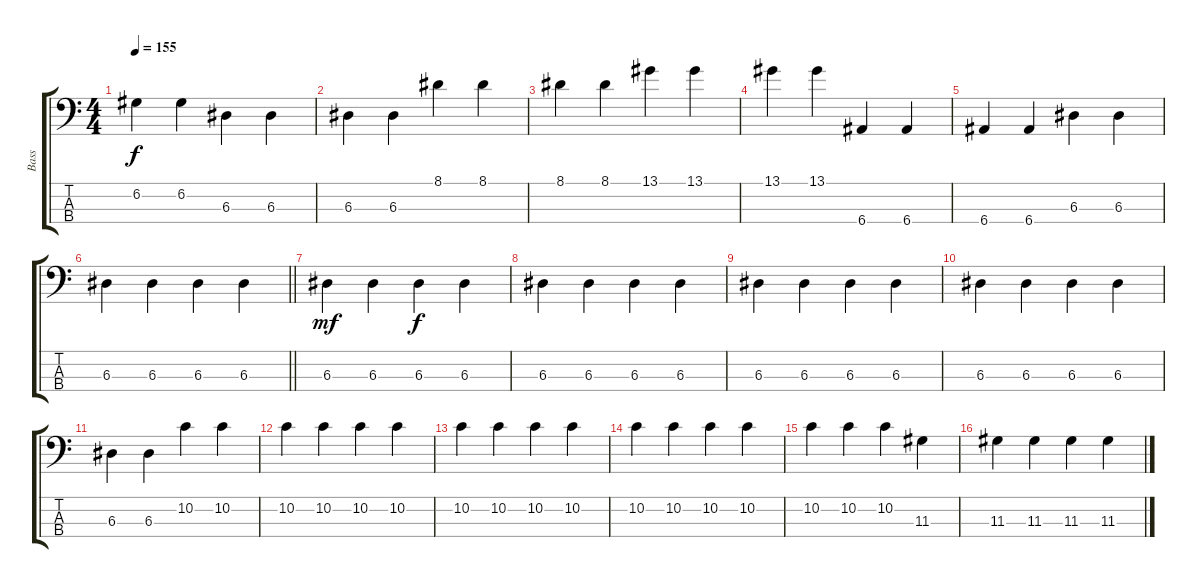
\track ("Bass" "Bass") {instrument electricbassfinger}
\staff {score tabs}
\tuning (G2 D2 A1 E1) {hide}
\ts (4 4)
\tempo 155
\clef f4
\ks c
6.2.4{dy f} 6.2.4 6.3.4 6.3.4 |
6.3.4 6.3.4 8.1.4 8.1.4 |
8.1.4 8.1.4 13.1.4 13.1.4 |
13.1.4 13.1.4 6.4.4 6.4.4 |
6.4.4 6.4.4 6.3.4 6.3.4 |
\barLineRight lightlight
6.3.4 6.3.4 6.3.4 6.3.4 |
6.3.4{dy mf} 6.3.4 6.3.4{dy f} 6.3.4 |
6.3.4 6.3.4 6.3.4 6.3.4 |
6.3.4 6.3.4 6.3.4 6.3.4 |
6.3.4 6.3.4 6.3.4 6.3.4 |
6.3.4 6.3.4 10.2.4 10.2.4 |
10.2.4 10.2.4 10.2.4 10.2.4 |
10.2.4 10.2.4 10.2.4 10.2.4 |
10.2.4 10.2.4 10.2.4 10.2.4 |
10.2.4 10.2.4 10.2.4 11.3.4 |
11.3.4 11.3.4 11.3.4 11.3.4
